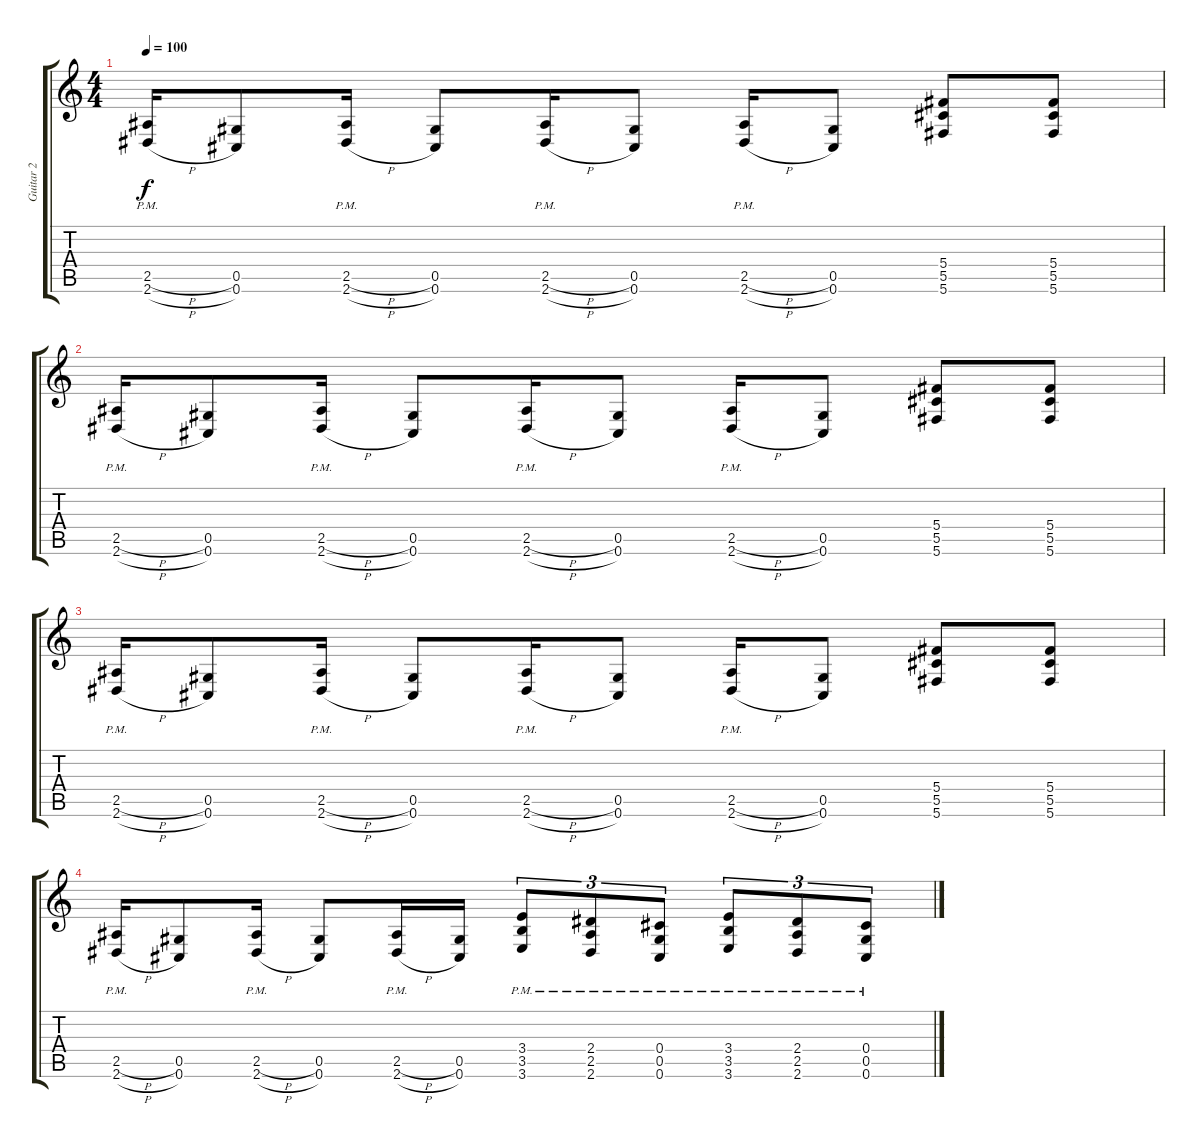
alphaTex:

\track ("Guitar 2" "Guitar 2") {instrument overdrivenguitar}
\staff {score tabs}
\tuning (Eb4 Bb3 Gb3 Db3 Ab2 Db2) {hide}
\ts (4 4)
\tempo 100
\clef g2
\ks c
(2.5{h pm} 2.6{h pm}).16{dy f} (0.5 0.6).8 (2.5{h pm} 2.6{h pm}).16 (0.5 0.6).8 (2.5{h pm} 2.6{h pm}).16 (0.5 0.6).8 (2.5{h pm} 2.6{h pm}).16 (0.5 0.6).8 (5.4 5.5 5.6).8 (5.4 5.5 5.6).8 |
(2.5{h pm} 2.6{h pm}).16 (0.5 0.6).8 (2.5{h pm} 2.6{h pm}).16 (0.5 0.6).8 (2.5{h pm} 2.6{h pm}).16 (0.5 0.6).8 (2.5{h pm} 2.6{h pm}).16 (0.5 0.6).8 (5.4 5.5 5.6).8 (5.4 5.5 5.6).8 |
(2.5{h pm} 2.6{h pm}).16 (0.5 0.6).8 (2.5{h pm} 2.6{h pm}).16 (0.5 0.6).8 (2.5{h pm} 2.6{h pm}).16 (0.5 0.6).8 (2.5{h pm} 2.6{h pm}).16 (0.5 0.6).8 (5.4 5.5 5.6).8 (5.4 5.5 5.6).8 |
(2.5{h pm} 2.6{h pm}).16 (0.5 0.6).8 (2.5{h pm} 2.6{h pm}).16 (0.5 0.6).8 (2.5{h pm} 2.6{h pm}).16 (0.5 0.6).16 (3.4{pm} 3.5{pm} 3.6{pm}).8{tu (3 2)} (2.4{pm} 2.5{pm} 2.6{pm}).8{tu (3 2)} (0.4{pm} 0.5{pm} 0.6{pm}).8{tu (3 2)} (3.4{pm} 3.5{pm} 3.6{pm}).8{tu (3 2)} (2.4{pm} 2.5{pm} 2.6{pm}).8{tu (3 2)} (0.4{pm} 0.5{pm} 0.6{pm}).8{tu (3 2)}
